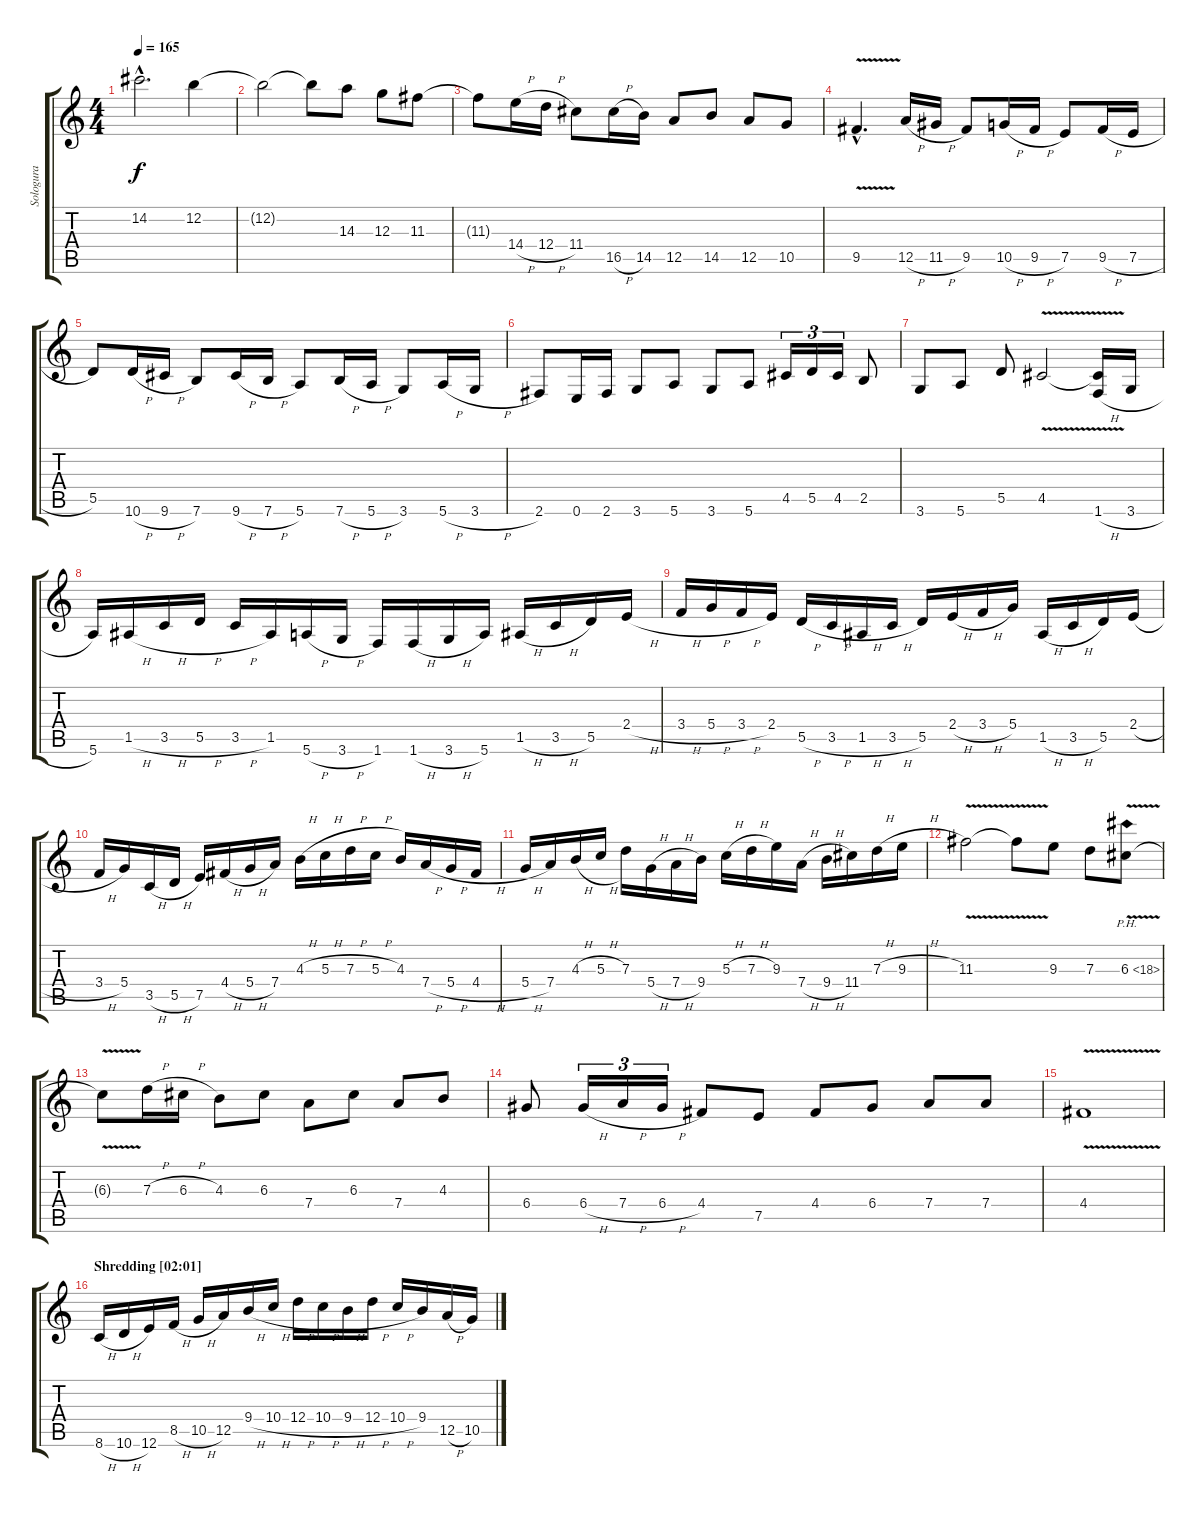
\track ("Sologura" "Sologura") {instrument overdrivenguitar}
\staff {score tabs}
\tuning (E4 B3 G3 D3 A2 E2) {hide}
\ts (4 4)
\tempo 165
\clef g2
\ks c
14.2{hac t}.2{d dy f} 12.2.4 |
12.2{t}.2 12.2{t}.8 14.3.8 12.3.8 11.3.8 |
11.3{t}.8 14.4{h}.16 12.4{h}.16 11.4.8 16.5{h}.16 14.5.16 12.5.8 14.5.8 12.5.8 10.5.8 |
9.5{v hac}.4{d} 12.5{h}.16 11.5{h}.16 9.5.8 10.5{h}.16 9.5{h}.16 7.5.8 9.5{h}.16 7.5{h}.16 |
5.5.8 10.6{h}.16 9.6{h}.16 7.6.8 9.6{h}.16 7.6{h}.16 5.6.8 7.6{h}.16 5.6{h}.16 3.6.8 5.6{h}.16 3.6{h}.16 |
2.6.8 0.6.16 2.6.16 3.6.8 5.6.8 3.6.8 5.6.8 4.5.16{tu (3 2)} 5.5.16{tu (3 2)} 4.5.16{tu (3 2)} 2.5.8 |
3.6.8 5.6.8 5.5.8 4.5{v}.2 (4.5{t} 1.6{h}).16 3.6{h}.16 |
\section ("" "")
5.6.16 1.5{h}.16 3.5{h}.16 5.5{h}.16 3.5{h}.16 1.5.16 5.6{h}.16 3.6{h}.16 1.6.16 1.6{h}.16 3.6{h}.16 5.6.16 1.5{h}.16 3.5{h}.16 5.5.16 2.4{h}.16 |
3.4{h}.16 5.4{h}.16 3.4{h}.16 2.4.16 5.5{h}.16 3.5{h}.16 1.5{h}.16 3.5{h}.16 5.5.16 2.4{h}.16 3.4{h}.16 5.4.16 1.5{h}.16 3.5{h}.16 5.5.16 2.4{h}.16 |
3.4{h}.16 5.4.16 3.5{h}.16 5.5{h}.16 7.5.16 4.4{h}.16 5.4{h}.16 7.4.16 4.3{h}.16 5.3{h}.16 7.3{h}.16 5.3{h}.16 4.3.16 7.4{h}.16 5.4{h}.16 4.4{h}.16 |
5.4{h}.16 7.4.16 4.3{h}.16 5.3{h}.16 7.3.16 5.4{h}.16 7.4{h}.16 9.4.16 5.3{h}.16 7.3{h}.16 9.3.16 7.4{h}.16 9.4{h}.16 11.4.16 7.3{h}.16 9.3{h}.16 |
11.3{v}.2 11.3{t}.8 9.3.8 7.3.8 6.3{ph 12 v}.8 |
6.3{t}.8 7.3{h}.16 6.3{h}.16 4.3.8 6.3.8 7.4.8 6.3.8 7.4.8 4.3.8 |
6.4.8 6.4{h}.16{tu (3 2)} 7.4{h}.16{tu (3 2)} 6.4{h}.16{tu (3 2)} 4.4.8 7.5.8 4.4.8 6.4.8 7.4.8 7.4.8 |
4.4{v}.1 |
\section ("" "Shredding [02:01]")
8.6{h}.16 10.6{h}.16 12.6.16 8.5{h}.16 10.5{h}.16 12.5.16 9.4{h}.16 10.4{h}.16 12.4{h}.16 10.4{h}.16 9.4{h}.16 12.4{h}.16 10.4{h}.16 9.4.16 12.5{h}.16 10.5{h}.16
